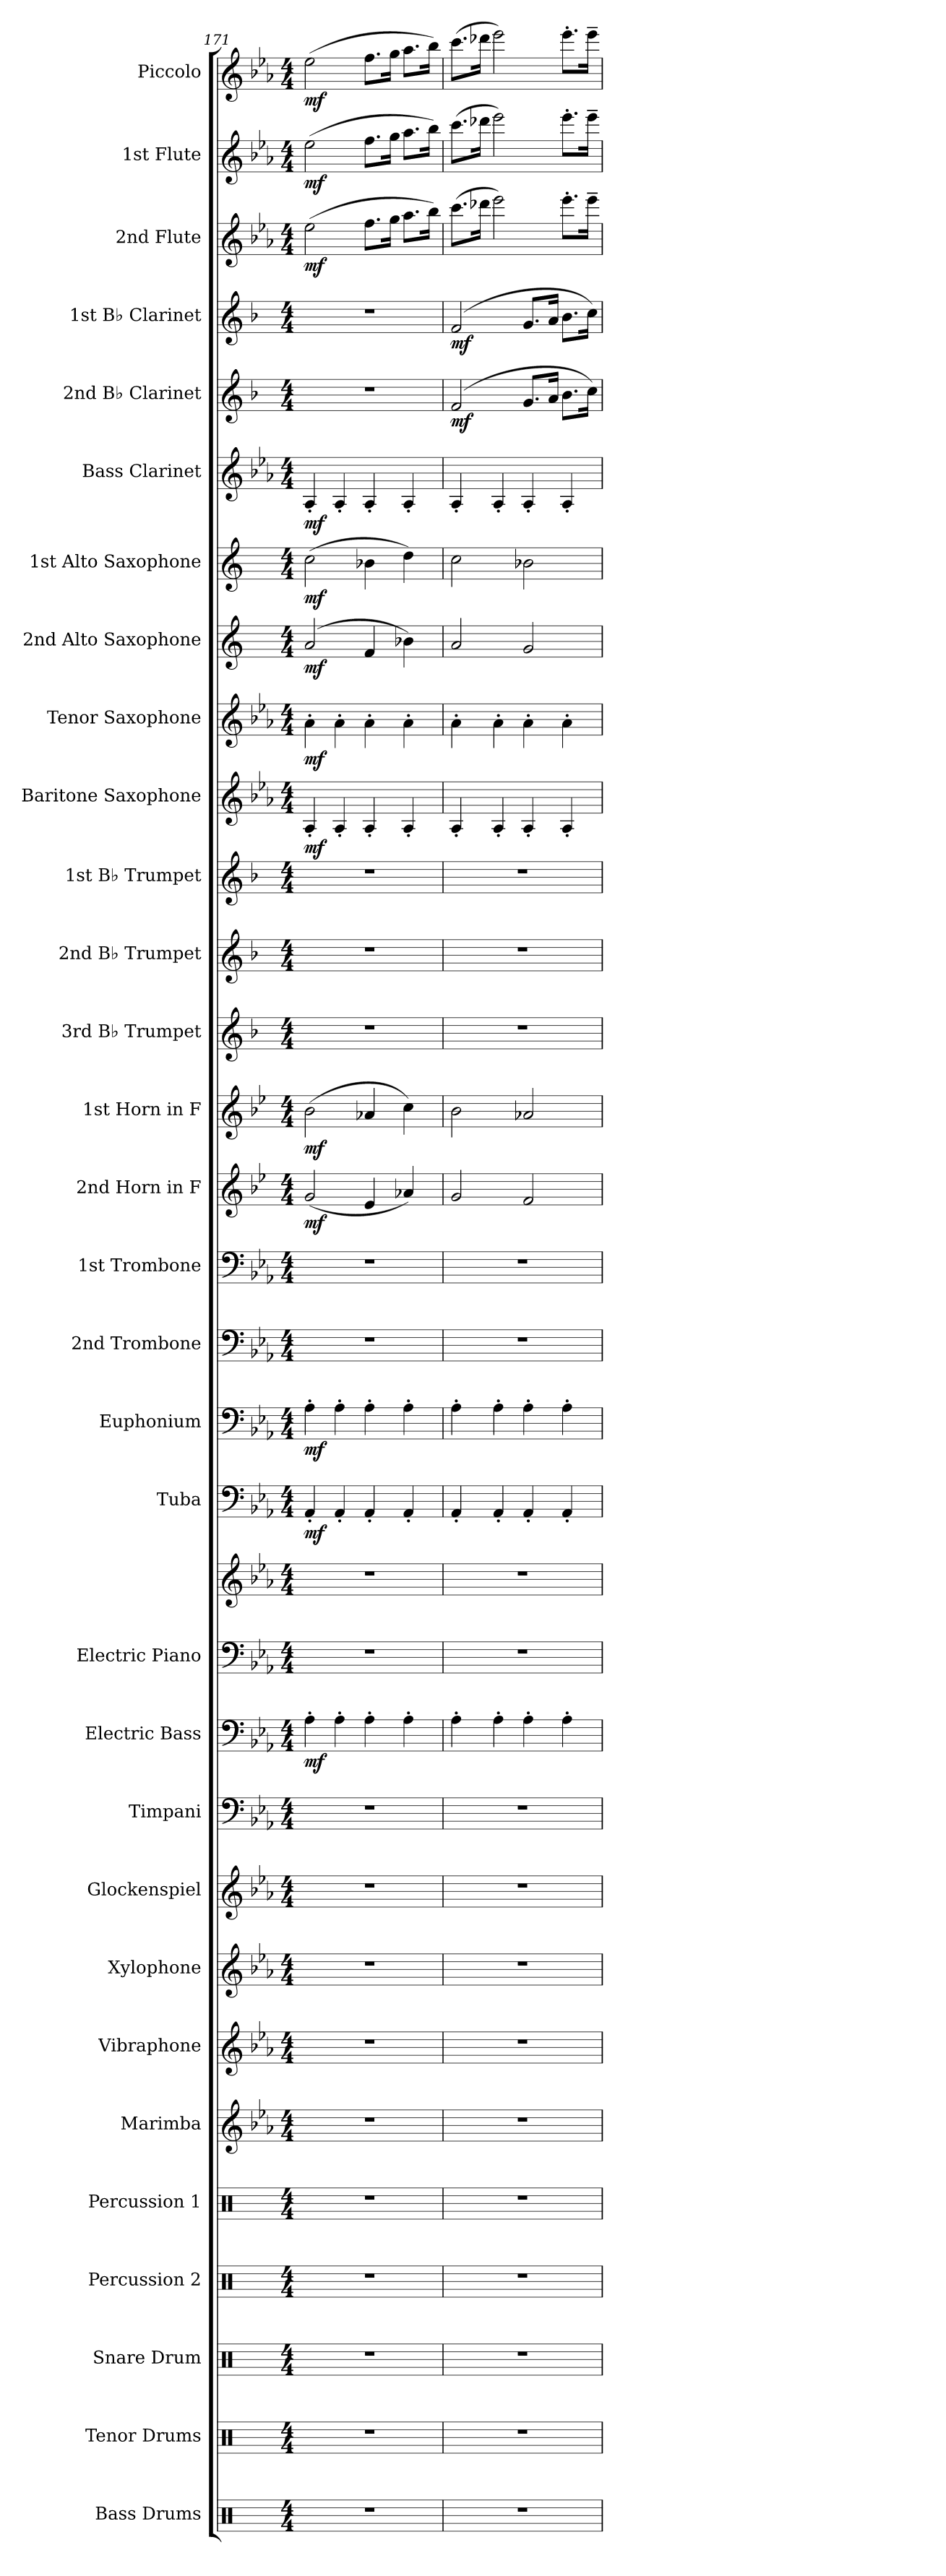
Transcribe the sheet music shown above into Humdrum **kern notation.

**kern	**kern	**kern	**kern	**kern	**kern	**kern	**kern	**kern	**kern	**kern	**dynam	**kern	**kern	**kern	**dynam	**kern	**dynam	**kern	**kern	**kern	**dynam	**kern	**dynam	**kern	**kern	**kern	**kern	**dynam	**kern	**dynam	**kern	**dynam	**kern	**dynam	**kern	**dynam	**kern	**dynam	**kern	**dynam	**kern	**dynam	**kern	**dynam	**kern	**dynam
*part31	*part30	*part29	*part28	*part27	*part26	*part25	*part24	*part23	*part22	*part21	*part21	*part20	*part20	*part19	*part19	*part18	*part18	*part17	*part16	*part15	*part15	*part14	*part14	*part13	*part12	*part11	*part10	*part10	*part9	*part9	*part8	*part8	*part7	*part7	*part6	*part6	*part5	*part5	*part4	*part4	*part3	*part3	*part2	*part2	*part1	*part1
*staff32	*staff31	*staff30	*staff29	*staff28	*staff27	*staff26	*staff25	*staff24	*staff23	*staff22	*staff22	*staff21	*staff20	*staff19	*staff19	*staff18	*staff18	*staff17	*staff16	*staff15	*staff15	*staff14	*staff14	*staff13	*staff12	*staff11	*staff10	*staff10	*staff9	*staff9	*staff8	*staff8	*staff7	*staff7	*staff6	*staff6	*staff5	*staff5	*staff4	*staff4	*staff3	*staff3	*staff2	*staff2	*staff1	*staff1
*I"Bass Drums	*I"Tenor Drums	*I"Snare Drum	*I"Percussion 2	*I"Percussion 1	*I"Marimba	*I"Vibraphone	*I"Xylophone	*I"Glockenspiel	*I"Timpani	*I"Electric Bass	*	*I"Electric Piano	*	*I"Tuba	*	*I"Euphonium	*	*I"2nd Trombone	*I"1st Trombone	*I"2nd Horn in F	*	*I"1st Horn in F	*	*I"3rd B♭ Trumpet	*I"2nd B♭ Trumpet	*I"1st B♭ Trumpet	*I"Baritone Saxophone	*	*I"Tenor Saxophone	*	*I"2nd Alto Saxophone	*	*I"1st Alto Saxophone	*	*I"Bass Clarinet	*	*I"2nd B♭ Clarinet	*	*I"1st B♭ Clarinet	*	*I"2nd Flute	*	*I"1st Flute	*	*I"Piccolo	*
*I'B.D.	*I'T.D.	*I'S.D.	*I'Perc.	*I'Perc.	*I'Mrm.	*I'Vib.	*I'Xyl.	*I'Glock.	*I'Timp.	*I'El. B.	*	*I'El. Pno.	*	*I'Tba.	*	*I'Euph.	*	*I'Tbn.	*I'Tbn.	*	*	*	*	*I'B♭ Tpt.	*I'B♭ Tpt.	*I'B♭ Tpt.	*I'Bar. Sax.	*	*I'T. Sax.	*	*I'A. Sax.	*	*I'A. Sax.	*	*I'B. Cl.	*	*I'B♭ Cl.	*	*I'B♭ Cl.	*	*I'Fl.	*	*I'Fl.	*	*I'Picc.	*
!!LO:PB:g=z
*clefX	*clefX	*clefX	*clefX	*clefX	*clefG2	*clefG2	*clefG2	*clefG2	*clefF4	*clefF4	*	*clefF4	*clefG2	*clefF4	*	*clefF4	*	*clefF4	*clefF4	*clefG2	*	*clefG2	*	*clefG2	*clefG2	*clefG2	*clefG2	*	*clefG2	*	*clefG2	*	*clefG2	*	*clefG2	*	*clefG2	*	*clefG2	*	*clefG2	*	*clefG2	*	*clefG2	*
*	*	*	*	*	*	*	*ITrd-7c-12	*ITrd-14c-24	*	*ITrd7c12	*	*	*	*	*	*	*	*	*	*ITrd4c7	*	*ITrd4c7	*	*ITrd1c2	*ITrd1c2	*ITrd1c2	*ITrd12c21	*	*ITrd8c14	*	*ITrd5c9	*	*ITrd5c9	*	*ITrd8c14	*	*ITrd1c2	*	*ITrd1c2	*	*	*	*	*	*ITrd-7c-12	*
*k[]	*k[]	*k[]	*k[]	*k[]	*k[b-e-a-]	*k[b-e-a-]	*k[b-e-a-]	*k[b-e-a-]	*k[b-e-a-]	*k[b-e-a-]	*	*k[b-e-a-]	*k[b-e-a-]	*k[b-e-a-]	*	*k[b-e-a-]	*	*k[b-e-a-]	*k[b-e-a-]	*k[b-e-a-]	*	*k[b-e-a-]	*	*k[b-e-a-]	*k[b-e-a-]	*k[b-e-a-]	*k[b-e-a-]	*	*k[b-e-a-]	*	*k[b-e-a-]	*	*k[b-e-a-]	*	*k[b-e-a-]	*	*k[b-e-a-]	*	*k[b-e-a-]	*	*k[b-e-a-]	*	*k[b-e-a-]	*	*k[b-e-a-]	*
*M4/4	*M4/4	*M4/4	*M4/4	*M4/4	*M4/4	*M4/4	*M4/4	*M4/4	*M4/4	*M4/4	*	*M4/4	*M4/4	*M4/4	*	*M4/4	*	*M4/4	*M4/4	*M4/4	*	*M4/4	*	*M4/4	*M4/4	*M4/4	*M4/4	*	*M4/4	*	*M4/4	*	*M4/4	*	*M4/4	*	*M4/4	*	*M4/4	*	*M4/4	*	*M4/4	*	*M4/4	*
=171	=171	=171	=171	=171	=171	=171	=171	=171	=171	=171	=171	=171	=171	=171	=171	=171	=171	=171	=171	=171	=171	=171	=171	=171	=171	=171	=171	=171	=171	=171	=171	=171	=171	=171	=171	=171	=171	=171	=171	=171	=171	=171	=171	=171	=171	=171
!	!	!	!	!	!	!	!	!	!	!	!LO:DY:b	!	!	!	!LO:DY:b	!	!LO:DY:b	!	!	!	!LO:DY:b	!	!LO:DY:b	!	!	!	!	!LO:DY:b	!	!LO:DY:b	!	!LO:DY:b	!	!LO:DY:b	!	!LO:DY:b	!	!	!	!	!	!LO:DY:b	!	!LO:DY:b	!	!LO:DY:b
1r	1r	1r	1r	1r	1r	1r	1r	1r	1r	4AA-'\	mf	1r	1r	4AA-'/	mf	4A-'\	mf	1r	1r	(2c/	mf	(2e-\	mf	1r	1r	1r	4AA-'/	mf	4A-'\	mf	(2c/	mf	(2e-\	mf	4AA-'/	mf	1r	.	1r	.	(2ee-\	mf	(2ee-\	mf	(2eee-\	mf
.	.	.	.	.	.	.	.	.	.	4AA-'\	.	.	.	4AA-'/	.	4A-'\	.	.	.	.	.	.	.	.	.	.	4AA-'/	.	4A-'\	.	.	.	.	.	4AA-'/	.	.	.	.	.	.	.	.	.	.	.
.	.	.	.	.	.	.	.	.	.	4AA-'\	.	.	.	4AA-'/	.	4A-'\	.	.	.	4A-/	.	4d-X/	.	.	.	.	4AA-'/	.	4A-'\	.	4A-/	.	4d-X\	.	4AA-'/	.	.	.	.	.	8.ff\L	.	8.ff\L	.	8.fff\L	.
.	.	.	.	.	.	.	.	.	.	.	.	.	.	.	.	.	.	.	.	.	.	.	.	.	.	.	.	.	.	.	.	.	.	.	.	.	.	.	.	.	16gg\Jk	.	16gg\Jk	.	16ggg\Jk	.
.	.	.	.	.	.	.	.	.	.	4AA-'\	.	.	.	4AA-'/	.	4A-'\	.	.	.	4d-X/)	.	4f\)	.	.	.	.	4AA-'/	.	4A-'\	.	4d-X\)	.	4f\)	.	4AA-'/	.	.	.	.	.	8.aa-\L	.	8.aa-\L	.	8.aaa-\L	.
.	.	.	.	.	.	.	.	.	.	.	.	.	.	.	.	.	.	.	.	.	.	.	.	.	.	.	.	.	.	.	.	.	.	.	.	.	.	.	.	.	16bb-\Jk)	.	16bb-\Jk)	.	16bbb-\Jk)	.
=172	=172	=172	=172	=172	=172	=172	=172	=172	=172	=172	=172	=172	=172	=172	=172	=172	=172	=172	=172	=172	=172	=172	=172	=172	=172	=172	=172	=172	=172	=172	=172	=172	=172	=172	=172	=172	=172	=172	=172	=172	=172	=172	=172	=172	=172	=172
!	!	!	!	!	!	!	!	!	!	!	!	!	!	!	!	!	!	!	!	!	!	!	!	!	!	!	!	!	!	!	!	!	!	!	!	!	!	!LO:DY:b	!	!LO:DY:b	!	!	!	!	!	!
1r	1r	1r	1r	1r	1r	1r	1r	1r	1r	4AA-'\	.	1r	1r	4AA-'/	.	4A-'\	.	1r	1r	2c/	.	2e-\	.	1r	1r	1r	4AA-'/	.	4A-'\	.	2c/	.	2e-\	.	4AA-'/	.	(2e-/	mf	(2e-/	mf	(8.ccc\L	.	(8.ccc\L	.	(8.cccc\L	.
.	.	.	.	.	.	.	.	.	.	.	.	.	.	.	.	.	.	.	.	.	.	.	.	.	.	.	.	.	.	.	.	.	.	.	.	.	.	.	.	.	16ddd-X\Jk	.	16ddd-X\Jk	.	16dddd-X\Jk	.
.	.	.	.	.	.	.	.	.	.	4AA-'\	.	.	.	4AA-'/	.	4A-'\	.	.	.	.	.	.	.	.	.	.	4AA-'/	.	4A-'\	.	.	.	.	.	4AA-'/	.	.	.	.	.	2eee-\)	.	2eee-\)	.	2eeee-\)	.
.	.	.	.	.	.	.	.	.	.	4AA-'\	.	.	.	4AA-'/	.	4A-'\	.	.	.	2B-/	.	2d-X/	.	.	.	.	4AA-'/	.	4A-'\	.	2B-/	.	2d-X\	.	4AA-'/	.	8.f/L	.	8.f/L	.	.	.	.	.	.	.
.	.	.	.	.	.	.	.	.	.	.	.	.	.	.	.	.	.	.	.	.	.	.	.	.	.	.	.	.	.	.	.	.	.	.	.	.	16g/Jk	.	16g/Jk	.	.	.	.	.	.	.
.	.	.	.	.	.	.	.	.	.	4AA-'\	.	.	.	4AA-'/	.	4A-'\	.	.	.	.	.	.	.	.	.	.	4AA-'/	.	4A-'\	.	.	.	.	.	4AA-'/	.	8.a-\L	.	8.a-\L	.	8.eee-'\L	.	8.eee-'\L	.	8.eeee-'\L	.
.	.	.	.	.	.	.	.	.	.	.	.	.	.	.	.	.	.	.	.	.	.	.	.	.	.	.	.	.	.	.	.	.	.	.	.	.	16b-\Jk)	.	16b-\Jk)	.	16eee-~\Jk	.	16eee-~\Jk	.	16eeee-~\Jk	.
=	=	=	=	=	=	=	=	=	=	=	=	=	=	=	=	=	=	=	=	=	=	=	=	=	=	=	=	=	=	=	=	=	=	=	=	=	=	=	=	=	=	=	=	=	=	=
*-	*-	*-	*-	*-	*-	*-	*-	*-	*-	*-	*-	*-	*-	*-	*-	*-	*-	*-	*-	*-	*-	*-	*-	*-	*-	*-	*-	*-	*-	*-	*-	*-	*-	*-	*-	*-	*-	*-	*-	*-	*-	*-	*-	*-	*-	*-
